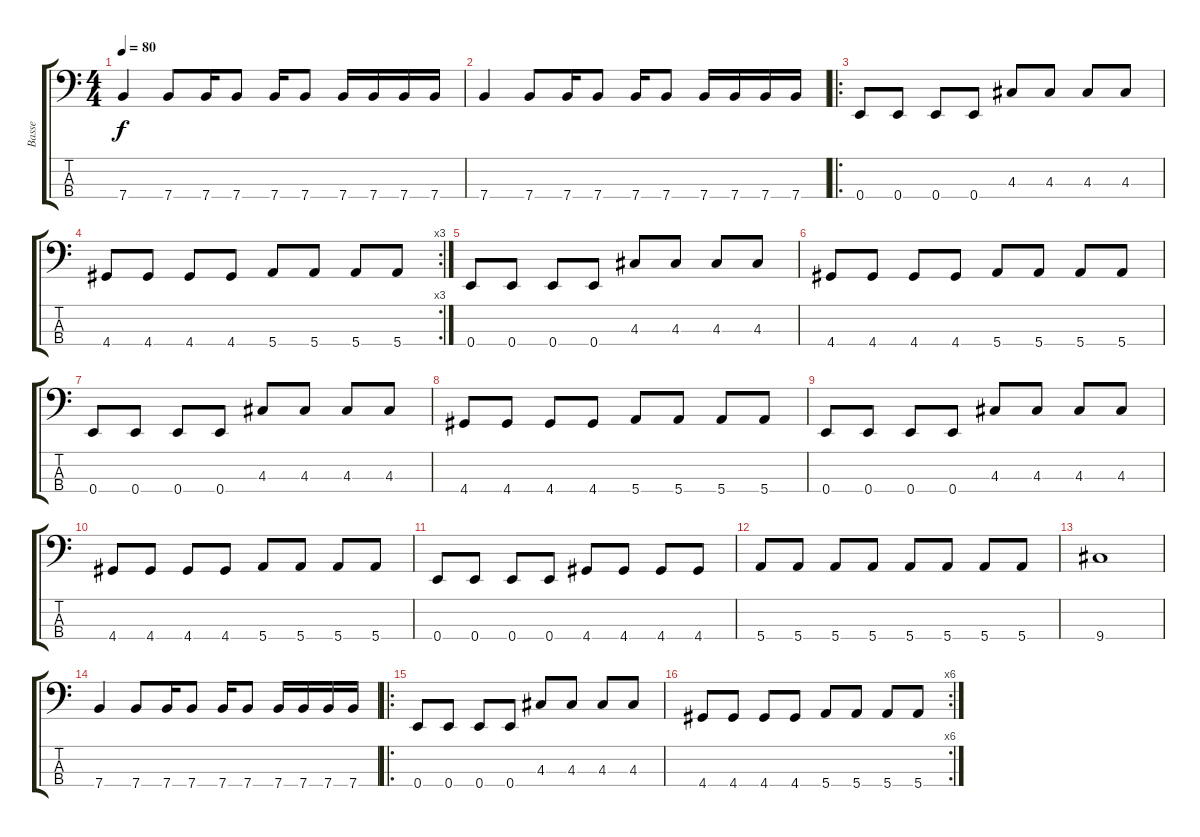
\track ("Basse" "Basse") {instrument electricbassfinger}
\staff {score tabs}
\tuning (G2 D2 A1 E1) {hide}
\ts (4 4)
\tempo 80
\clef f4
\ks c
7.4.4{dy f} 7.4.8 7.4.16 7.4.8 7.4.16 7.4.8 7.4.16 7.4.16 7.4.16 7.4.16 |
7.4.4 7.4.8 7.4.16 7.4.8 7.4.16 7.4.8 7.4.16 7.4.16 7.4.16 7.4.16 |
\ro
0.4.8 0.4.8 0.4.8 0.4.8 4.3.8 4.3.8 4.3.8 4.3.8 |
\rc 3
4.4.8 4.4.8 4.4.8 4.4.8 5.4.8 5.4.8 5.4.8 5.4.8 |
0.4.8 0.4.8 0.4.8 0.4.8 4.3.8 4.3.8 4.3.8 4.3.8 |
4.4.8 4.4.8 4.4.8 4.4.8 5.4.8 5.4.8 5.4.8 5.4.8 |
0.4.8 0.4.8 0.4.8 0.4.8 4.3.8 4.3.8 4.3.8 4.3.8 |
4.4.8 4.4.8 4.4.8 4.4.8 5.4.8 5.4.8 5.4.8 5.4.8 |
0.4.8 0.4.8 0.4.8 0.4.8 4.3.8 4.3.8 4.3.8 4.3.8 |
4.4.8 4.4.8 4.4.8 4.4.8 5.4.8 5.4.8 5.4.8 5.4.8 |
0.4.8 0.4.8 0.4.8 0.4.8 4.4.8 4.4.8 4.4.8 4.4.8 |
5.4.8 5.4.8 5.4.8 5.4.8 5.4.8 5.4.8 5.4.8 5.4.8 |
9.4.1 |
7.4.4 7.4.8 7.4.16 7.4.8 7.4.16 7.4.8 7.4.16 7.4.16 7.4.16 7.4.16 |
\ro
0.4.8 0.4.8 0.4.8 0.4.8 4.3.8 4.3.8 4.3.8 4.3.8 |
\rc 6
4.4.8 4.4.8 4.4.8 4.4.8 5.4.8 5.4.8 5.4.8 5.4.8
